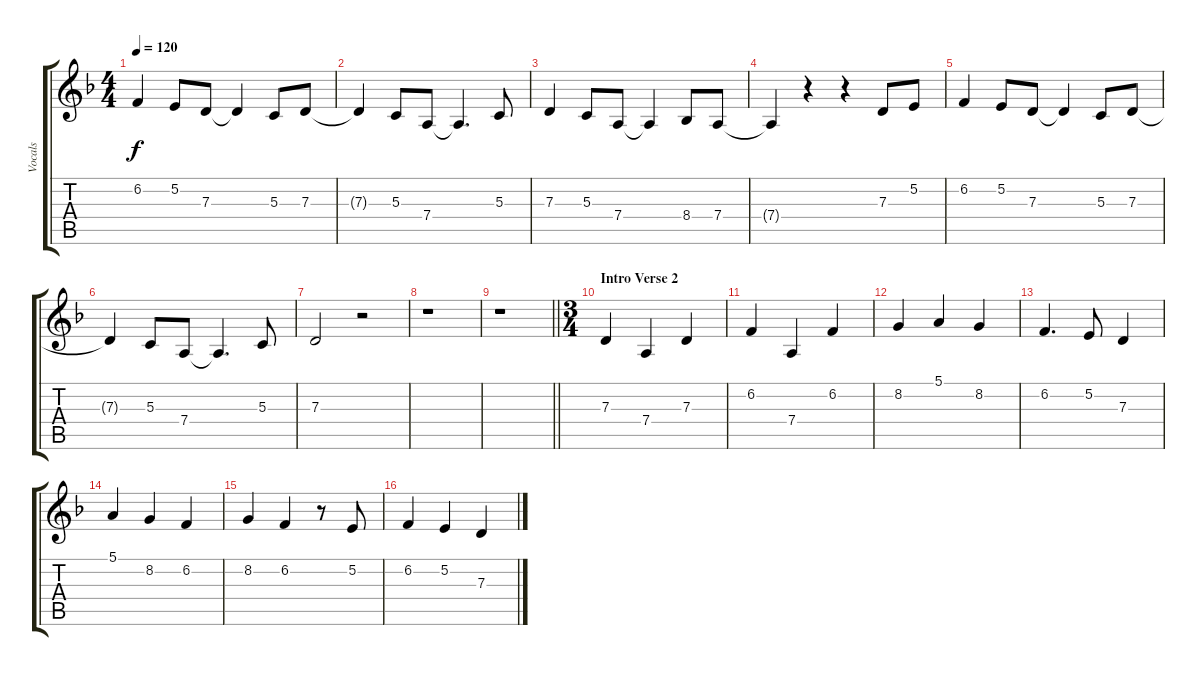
\track ("Vocals" "Vocals") {instrument lead1square}
\staff {score tabs}
\tuning (E4 B3 G3 D3 A2 E2) {hide}
\ts (4 4)
\tempo 120
\clef g2
\ks f
6.2.4{dy f} 5.2.8 7.3.8 7.3{t}.4 5.3.8 7.3.8 |
7.3{t}.4 5.3.8 7.4.8 7.4{t}.4{d} 5.3.8 |
7.3.4 5.3.8 7.4.8 7.4{t}.4 8.4.8 7.4.8 |
7.4{t}.4 r.4 r.4 7.3.8 5.2.8 |
6.2.4 5.2.8 7.3.8 7.3{t}.4 5.3.8 7.3.8 |
7.3{t}.4 5.3.8 7.4.8 7.4{t}.4{d} 5.3.8 |
7.3.2 r.2 |
r.1 |
\barLineRight lightlight
r.1 |
\ts (3 4)
\section ("" "Intro Verse 2")
7.3.4 7.4.4 7.3.4 |
6.2.4 7.4.4 6.2.4 |
8.2.4 5.1.4 8.2.4 |
6.2.4{d} 5.2.8 7.3.4 |
5.1.4 8.2.4 6.2.4 |
8.2.4 6.2.4 r.8 5.2.8 |
6.2.4 5.2.4 7.3.4
